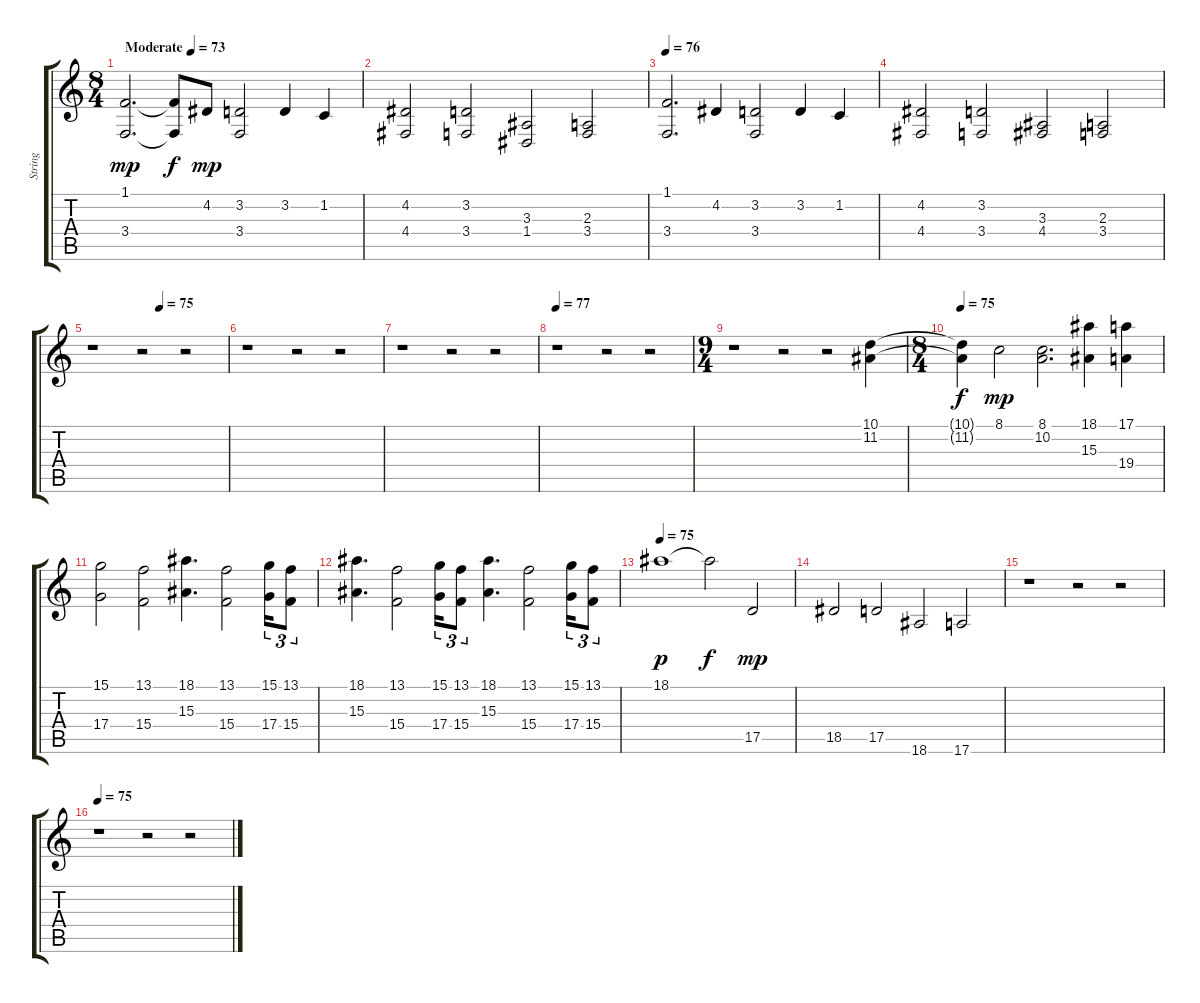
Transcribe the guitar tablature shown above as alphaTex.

\track ("String" "String") {instrument stringensemble1}
\staff {score tabs}
\tuning (E4 B3 G3 D3 A2 E2) {hide}
\ts (8 4)
\tempo (73 "Moderate")
\clef g2
\ks c
(1.1 3.4).2{d dy mp instrument stringensemble1} (1.1{t} 3.4{t}).8{dy f} 4.2.8{dy mp} (3.2 3.4).2 3.2.4 1.2.4 |
(4.2 4.4).2 (3.2 3.4).2 (3.3 1.4).2 (2.3 3.4).2 |
\tempo 76
(1.1 3.4).2{d} 4.2.4 (3.2 3.4).2 3.2.4 1.2.4 |
(4.2 4.4).2 (3.2 3.4).2 (3.3 4.4).2 (2.3 3.4).2 |
\tempo (75 0.5)
r.1 r.2 r.2 |
r.1 r.2 r.2 |
r.1 r.2 r.2 |
\tempo 77
r.1 r.2 r.2 |
\ts (9 4)
r.1 r.2 r.2 (10.1 11.2).4 |
\ts (8 4)
\tempo 75
(10.1{t} 11.2{t}).4{dy f} 8.1.2{dy mp} (8.1 10.2).2{d} (18.1 15.3).4 (17.1 19.4).4 |
(15.1 17.4).2 (13.1 15.4).2 (18.1 15.3).4{d} (13.1 15.4).2 (15.1 17.4).16{tu (3 2)} (13.1 15.4).8{tu (3 2)} |
(18.1 15.3).4{d} (13.1 15.4).2 (15.1 17.4).16{tu (3 2)} (13.1 15.4).8{tu (3 2)} (18.1 15.3).4{d} (13.1 15.4).2 (15.1 17.4).16{tu (3 2)} (13.1 15.4).8{tu (3 2)} |
\tempo 75
18.1.1{dy p} 18.1{t}.2{dy f} 17.5.2{dy mp} |
18.5.2 17.5.2 18.6.2 17.6.2 |
r.1 r.2 r.2 |
\tempo 75
r.1 r.2 r.2
